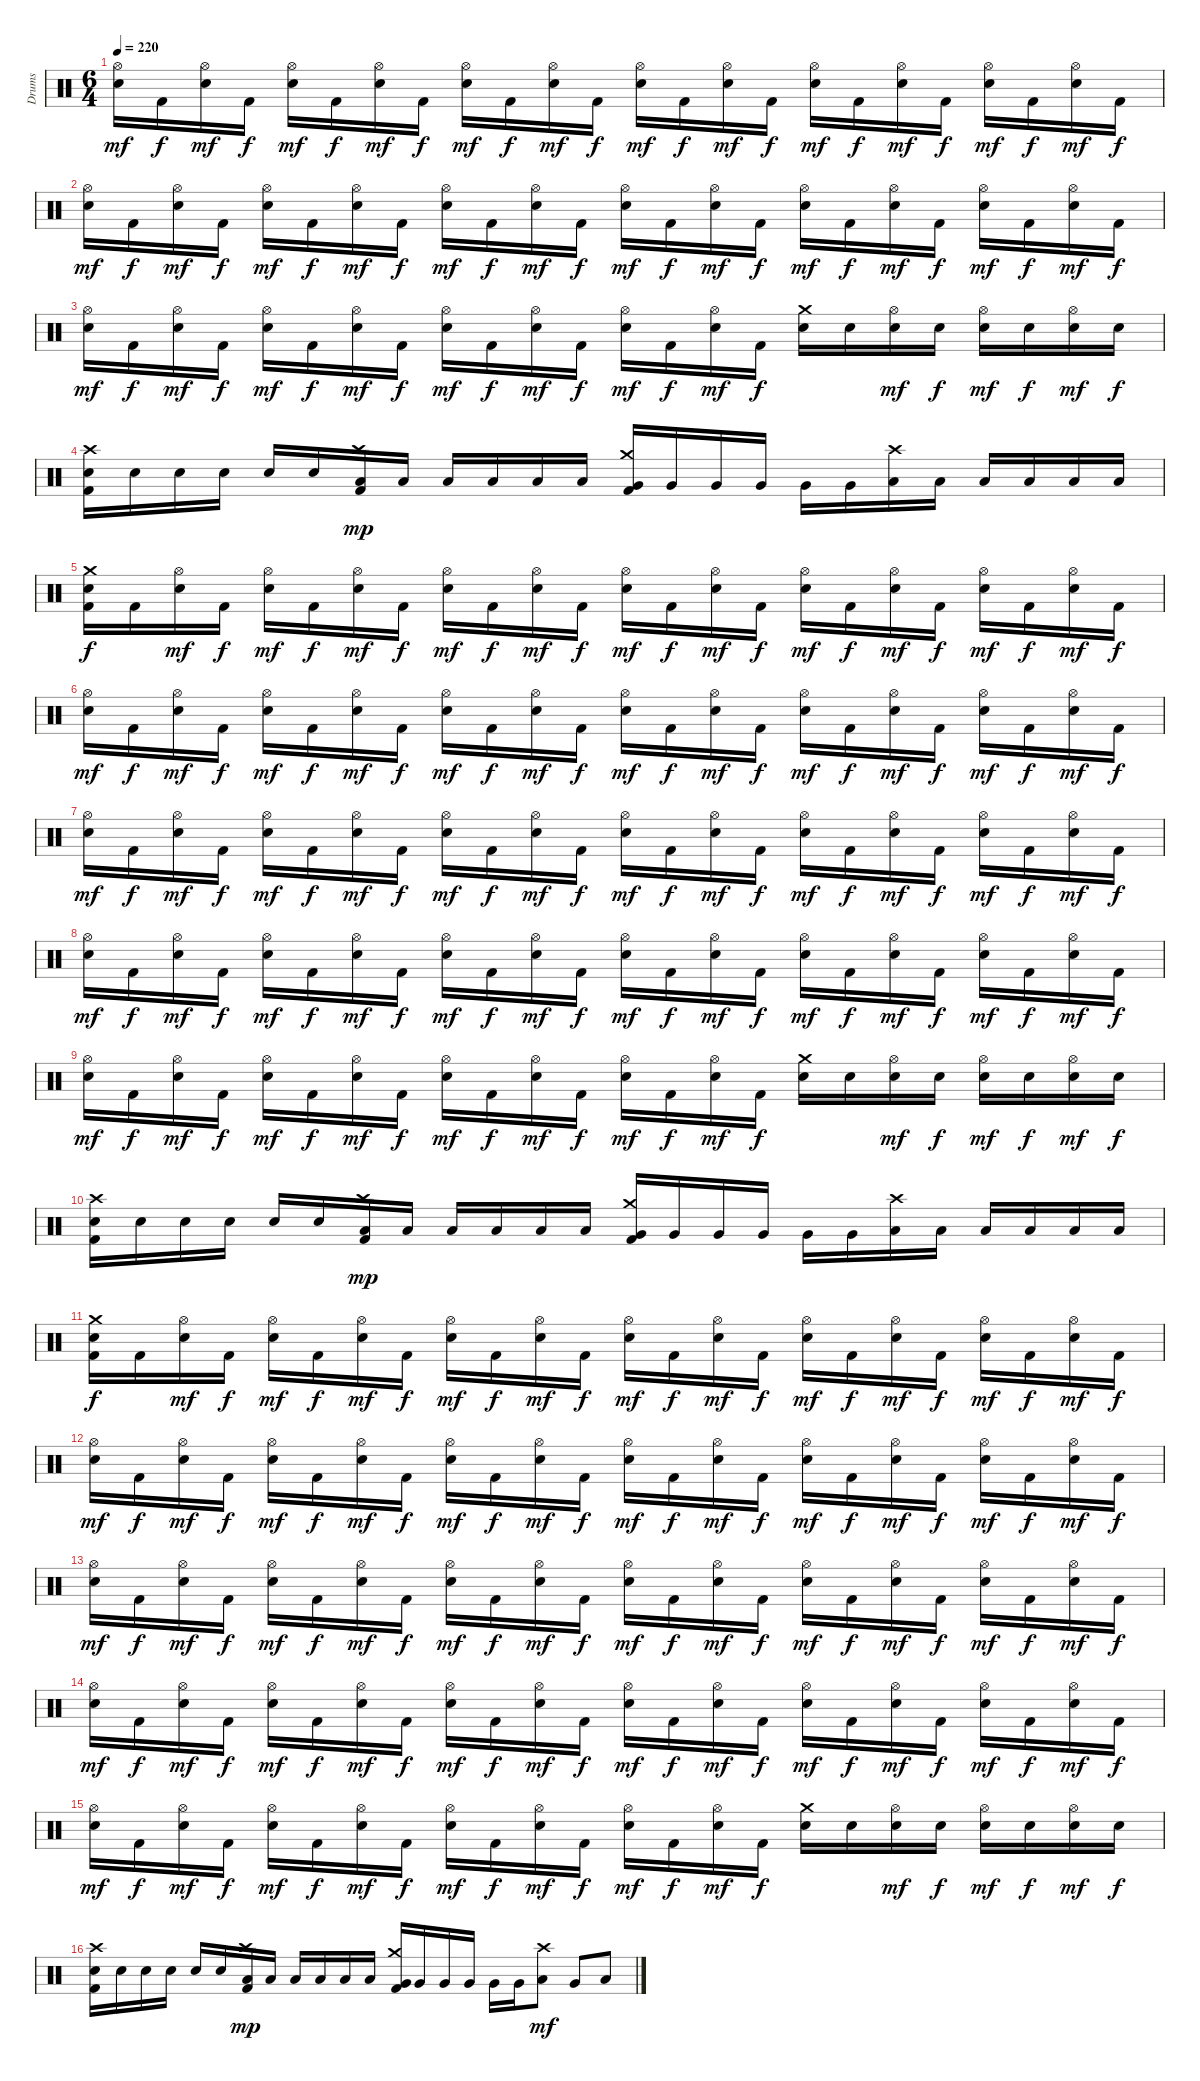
\track ("Drums" "Drums") {instrument percussion}
\staff {score}
\articulation defaults
\ts (6 4)
\tempo 220
\clef neutral
\ks c
("Hi-Hat (open)" "Electric Snare (hit)").16{dy mf} "Kick (hit) 2".16{dy f} ("Hi-Hat (open)" "Electric Snare (hit)").16{dy mf} "Kick (hit) 2".16{dy f} ("Hi-Hat (open)" "Electric Snare (hit)").16{dy mf} "Kick (hit) 2".16{dy f} ("Hi-Hat (open)" "Electric Snare (hit)").16{dy mf} "Kick (hit) 2".16{dy f} ("Hi-Hat (open)" "Electric Snare (hit)").16{dy mf} "Kick (hit) 2".16{dy f} ("Hi-Hat (open)" "Electric Snare (hit)").16{dy mf} "Kick (hit) 2".16{dy f} ("Hi-Hat (open)" "Electric Snare (hit)").16{dy mf} "Kick (hit) 2".16{dy f} ("Hi-Hat (open)" "Electric Snare (hit)").16{dy mf} "Kick (hit) 2".16{dy f} ("Hi-Hat (open)" "Electric Snare (hit)").16{dy mf} "Kick (hit) 2".16{dy f} ("Hi-Hat (open)" "Electric Snare (hit)").16{dy mf} "Kick (hit) 2".16{dy f} ("Hi-Hat (open)" "Electric Snare (hit)").16{dy mf} "Kick (hit) 2".16{dy f} ("Hi-Hat (open)" "Electric Snare (hit)").16{dy mf} "Kick (hit) 2".16{dy f} |
("Hi-Hat (open)" "Electric Snare (hit)").16{dy mf} "Kick (hit) 2".16{dy f} ("Hi-Hat (open)" "Electric Snare (hit)").16{dy mf} "Kick (hit) 2".16{dy f} ("Hi-Hat (open)" "Electric Snare (hit)").16{dy mf} "Kick (hit) 2".16{dy f} ("Hi-Hat (open)" "Electric Snare (hit)").16{dy mf} "Kick (hit) 2".16{dy f} ("Hi-Hat (open)" "Electric Snare (hit)").16{dy mf} "Kick (hit) 2".16{dy f} ("Hi-Hat (open)" "Electric Snare (hit)").16{dy mf} "Kick (hit) 2".16{dy f} ("Hi-Hat (open)" "Electric Snare (hit)").16{dy mf} "Kick (hit) 2".16{dy f} ("Hi-Hat (open)" "Electric Snare (hit)").16{dy mf} "Kick (hit) 2".16{dy f} ("Hi-Hat (open)" "Electric Snare (hit)").16{dy mf} "Kick (hit) 2".16{dy f} ("Hi-Hat (open)" "Electric Snare (hit)").16{dy mf} "Kick (hit) 2".16{dy f} ("Hi-Hat (open)" "Electric Snare (hit)").16{dy mf} "Kick (hit) 2".16{dy f} ("Hi-Hat (open)" "Electric Snare (hit)").16{dy mf} "Kick (hit) 2".16{dy f} |
("Hi-Hat (open)" "Electric Snare (hit)").16{dy mf} "Kick (hit) 2".16{dy f} ("Hi-Hat (open)" "Electric Snare (hit)").16{dy mf} "Kick (hit) 2".16{dy f} ("Hi-Hat (open)" "Electric Snare (hit)").16{dy mf} "Kick (hit) 2".16{dy f} ("Hi-Hat (open)" "Electric Snare (hit)").16{dy mf} "Kick (hit) 2".16{dy f} ("Hi-Hat (open)" "Electric Snare (hit)").16{dy mf} "Kick (hit) 2".16{dy f} ("Hi-Hat (open)" "Electric Snare (hit)").16{dy mf} "Kick (hit) 2".16{dy f} ("Hi-Hat (open)" "Electric Snare (hit)").16{dy mf} "Kick (hit) 2".16{dy f} ("Hi-Hat (open)" "Electric Snare (hit)").16{dy mf} "Kick (hit) 2".16{dy f} ("Crash medium (hit)" "Electric Snare (hit)").16 "Electric Snare (hit)".16 ("Hi-Hat (open)" "Electric Snare (hit)").16{dy mf} "Electric Snare (hit)".16{dy f} ("Hi-Hat (open)" "Electric Snare (hit)").16{dy mf} "Electric Snare (hit)".16{dy f} ("Hi-Hat (open)" "Electric Snare (hit)").16{dy mf} "Electric Snare (hit)".16{dy f} |
("Crash high (hit)" "Electric Snare (hit)" "Kick (hit) 2").16 "Electric Snare (hit)".16 "Electric Snare (hit)".16 "Electric Snare (hit)".16 "Electric Snare (hit)".16 "Electric Snare (hit)".16 ("Crash high (hit)" "Low Tom (hit)" "Kick (hit) 2").16{dy mp} "Low Tom (hit)".16 "Low Tom (hit)".16 "Low Tom (hit)".16 "Low Tom (hit)".16 "Low Tom (hit)".16 ("Crash medium (hit)" "Very Low Tom (hit)" "Kick (hit) 2").16 "Very Low Tom (hit)".16 "Very Low Tom (hit)".16 "Very Low Tom (hit)".16 "Very Low Tom (hit)".16 "Very Low Tom (hit)".16 ("Crash high (hit)" "Low Floor Tom (hit)").16 "Low Floor Tom (hit)".16 "Low Floor Tom (hit)".16 "Low Floor Tom (hit)".16 "Low Floor Tom (hit)".16 "Low Floor Tom (hit)".16 |
("Crash medium (hit)" "Electric Snare (hit)" "Kick (hit) 2").16{dy f} "Kick (hit) 2".16 ("Hi-Hat (open)" "Electric Snare (hit)").16{dy mf} "Kick (hit) 2".16{dy f} ("Hi-Hat (open)" "Electric Snare (hit)").16{dy mf} "Kick (hit) 2".16{dy f} ("Hi-Hat (open)" "Electric Snare (hit)").16{dy mf} "Kick (hit) 2".16{dy f} ("Hi-Hat (open)" "Electric Snare (hit)").16{dy mf} "Kick (hit) 2".16{dy f} ("Hi-Hat (open)" "Electric Snare (hit)").16{dy mf} "Kick (hit) 2".16{dy f} ("Hi-Hat (open)" "Electric Snare (hit)").16{dy mf} "Kick (hit) 2".16{dy f} ("Hi-Hat (open)" "Electric Snare (hit)").16{dy mf} "Kick (hit) 2".16{dy f} ("Hi-Hat (open)" "Electric Snare (hit)").16{dy mf} "Kick (hit) 2".16{dy f} ("Hi-Hat (open)" "Electric Snare (hit)").16{dy mf} "Kick (hit) 2".16{dy f} ("Hi-Hat (open)" "Electric Snare (hit)").16{dy mf} "Kick (hit) 2".16{dy f} ("Hi-Hat (open)" "Electric Snare (hit)").16{dy mf} "Kick (hit) 2".16{dy f} |
("Hi-Hat (open)" "Electric Snare (hit)").16{dy mf} "Kick (hit) 2".16{dy f} ("Hi-Hat (open)" "Electric Snare (hit)").16{dy mf} "Kick (hit) 2".16{dy f} ("Hi-Hat (open)" "Electric Snare (hit)").16{dy mf} "Kick (hit) 2".16{dy f} ("Hi-Hat (open)" "Electric Snare (hit)").16{dy mf} "Kick (hit) 2".16{dy f} ("Hi-Hat (open)" "Electric Snare (hit)").16{dy mf} "Kick (hit) 2".16{dy f} ("Hi-Hat (open)" "Electric Snare (hit)").16{dy mf} "Kick (hit) 2".16{dy f} ("Hi-Hat (open)" "Electric Snare (hit)").16{dy mf} "Kick (hit) 2".16{dy f} ("Hi-Hat (open)" "Electric Snare (hit)").16{dy mf} "Kick (hit) 2".16{dy f} ("Hi-Hat (open)" "Electric Snare (hit)").16{dy mf} "Kick (hit) 2".16{dy f} ("Hi-Hat (open)" "Electric Snare (hit)").16{dy mf} "Kick (hit) 2".16{dy f} ("Hi-Hat (open)" "Electric Snare (hit)").16{dy mf} "Kick (hit) 2".16{dy f} ("Hi-Hat (open)" "Electric Snare (hit)").16{dy mf} "Kick (hit) 2".16{dy f} |
("Hi-Hat (open)" "Electric Snare (hit)").16{dy mf} "Kick (hit) 2".16{dy f} ("Hi-Hat (open)" "Electric Snare (hit)").16{dy mf} "Kick (hit) 2".16{dy f} ("Hi-Hat (open)" "Electric Snare (hit)").16{dy mf} "Kick (hit) 2".16{dy f} ("Hi-Hat (open)" "Electric Snare (hit)").16{dy mf} "Kick (hit) 2".16{dy f} ("Hi-Hat (open)" "Electric Snare (hit)").16{dy mf} "Kick (hit) 2".16{dy f} ("Hi-Hat (open)" "Electric Snare (hit)").16{dy mf} "Kick (hit) 2".16{dy f} ("Hi-Hat (open)" "Electric Snare (hit)").16{dy mf} "Kick (hit) 2".16{dy f} ("Hi-Hat (open)" "Electric Snare (hit)").16{dy mf} "Kick (hit) 2".16{dy f} ("Hi-Hat (open)" "Electric Snare (hit)").16{dy mf} "Kick (hit) 2".16{dy f} ("Hi-Hat (open)" "Electric Snare (hit)").16{dy mf} "Kick (hit) 2".16{dy f} ("Hi-Hat (open)" "Electric Snare (hit)").16{dy mf} "Kick (hit) 2".16{dy f} ("Hi-Hat (open)" "Electric Snare (hit)").16{dy mf} "Kick (hit) 2".16{dy f} |
("Hi-Hat (open)" "Electric Snare (hit)").16{dy mf} "Kick (hit) 2".16{dy f} ("Hi-Hat (open)" "Electric Snare (hit)").16{dy mf} "Kick (hit) 2".16{dy f} ("Hi-Hat (open)" "Electric Snare (hit)").16{dy mf} "Kick (hit) 2".16{dy f} ("Hi-Hat (open)" "Electric Snare (hit)").16{dy mf} "Kick (hit) 2".16{dy f} ("Hi-Hat (open)" "Electric Snare (hit)").16{dy mf} "Kick (hit) 2".16{dy f} ("Hi-Hat (open)" "Electric Snare (hit)").16{dy mf} "Kick (hit) 2".16{dy f} ("Hi-Hat (open)" "Electric Snare (hit)").16{dy mf} "Kick (hit) 2".16{dy f} ("Hi-Hat (open)" "Electric Snare (hit)").16{dy mf} "Kick (hit) 2".16{dy f} ("Hi-Hat (open)" "Electric Snare (hit)").16{dy mf} "Kick (hit) 2".16{dy f} ("Hi-Hat (open)" "Electric Snare (hit)").16{dy mf} "Kick (hit) 2".16{dy f} ("Hi-Hat (open)" "Electric Snare (hit)").16{dy mf} "Kick (hit) 2".16{dy f} ("Hi-Hat (open)" "Electric Snare (hit)").16{dy mf} "Kick (hit) 2".16{dy f} |
("Hi-Hat (open)" "Electric Snare (hit)").16{dy mf} "Kick (hit) 2".16{dy f} ("Hi-Hat (open)" "Electric Snare (hit)").16{dy mf} "Kick (hit) 2".16{dy f} ("Hi-Hat (open)" "Electric Snare (hit)").16{dy mf} "Kick (hit) 2".16{dy f} ("Hi-Hat (open)" "Electric Snare (hit)").16{dy mf} "Kick (hit) 2".16{dy f} ("Hi-Hat (open)" "Electric Snare (hit)").16{dy mf} "Kick (hit) 2".16{dy f} ("Hi-Hat (open)" "Electric Snare (hit)").16{dy mf} "Kick (hit) 2".16{dy f} ("Hi-Hat (open)" "Electric Snare (hit)").16{dy mf} "Kick (hit) 2".16{dy f} ("Hi-Hat (open)" "Electric Snare (hit)").16{dy mf} "Kick (hit) 2".16{dy f} ("Crash medium (hit)" "Electric Snare (hit)").16 "Electric Snare (hit)".16 ("Hi-Hat (open)" "Electric Snare (hit)").16{dy mf} "Electric Snare (hit)".16{dy f} ("Hi-Hat (open)" "Electric Snare (hit)").16{dy mf} "Electric Snare (hit)".16{dy f} ("Hi-Hat (open)" "Electric Snare (hit)").16{dy mf} "Electric Snare (hit)".16{dy f} |
("Crash high (hit)" "Electric Snare (hit)" "Kick (hit) 2").16 "Electric Snare (hit)".16 "Electric Snare (hit)".16 "Electric Snare (hit)".16 "Electric Snare (hit)".16 "Electric Snare (hit)".16 ("Crash high (hit)" "Low Tom (hit)" "Kick (hit) 2").16{dy mp} "Low Tom (hit)".16 "Low Tom (hit)".16 "Low Tom (hit)".16 "Low Tom (hit)".16 "Low Tom (hit)".16 ("Crash medium (hit)" "Very Low Tom (hit)" "Kick (hit) 2").16 "Very Low Tom (hit)".16 "Very Low Tom (hit)".16 "Very Low Tom (hit)".16 "Very Low Tom (hit)".16 "Very Low Tom (hit)".16 ("Crash high (hit)" "Low Floor Tom (hit)").16 "Low Floor Tom (hit)".16 "Low Floor Tom (hit)".16 "Low Floor Tom (hit)".16 "Low Floor Tom (hit)".16 "Low Floor Tom (hit)".16 |
("Crash medium (hit)" "Electric Snare (hit)" "Kick (hit) 2").16{dy f} "Kick (hit) 2".16 ("Hi-Hat (open)" "Electric Snare (hit)").16{dy mf} "Kick (hit) 2".16{dy f} ("Hi-Hat (open)" "Electric Snare (hit)").16{dy mf} "Kick (hit) 2".16{dy f} ("Hi-Hat (open)" "Electric Snare (hit)").16{dy mf} "Kick (hit) 2".16{dy f} ("Hi-Hat (open)" "Electric Snare (hit)").16{dy mf} "Kick (hit) 2".16{dy f} ("Hi-Hat (open)" "Electric Snare (hit)").16{dy mf} "Kick (hit) 2".16{dy f} ("Hi-Hat (open)" "Electric Snare (hit)").16{dy mf} "Kick (hit) 2".16{dy f} ("Hi-Hat (open)" "Electric Snare (hit)").16{dy mf} "Kick (hit) 2".16{dy f} ("Hi-Hat (open)" "Electric Snare (hit)").16{dy mf} "Kick (hit) 2".16{dy f} ("Hi-Hat (open)" "Electric Snare (hit)").16{dy mf} "Kick (hit) 2".16{dy f} ("Hi-Hat (open)" "Electric Snare (hit)").16{dy mf} "Kick (hit) 2".16{dy f} ("Hi-Hat (open)" "Electric Snare (hit)").16{dy mf} "Kick (hit) 2".16{dy f} |
("Hi-Hat (open)" "Electric Snare (hit)").16{dy mf} "Kick (hit) 2".16{dy f} ("Hi-Hat (open)" "Electric Snare (hit)").16{dy mf} "Kick (hit) 2".16{dy f} ("Hi-Hat (open)" "Electric Snare (hit)").16{dy mf} "Kick (hit) 2".16{dy f} ("Hi-Hat (open)" "Electric Snare (hit)").16{dy mf} "Kick (hit) 2".16{dy f} ("Hi-Hat (open)" "Electric Snare (hit)").16{dy mf} "Kick (hit) 2".16{dy f} ("Hi-Hat (open)" "Electric Snare (hit)").16{dy mf} "Kick (hit) 2".16{dy f} ("Hi-Hat (open)" "Electric Snare (hit)").16{dy mf} "Kick (hit) 2".16{dy f} ("Hi-Hat (open)" "Electric Snare (hit)").16{dy mf} "Kick (hit) 2".16{dy f} ("Hi-Hat (open)" "Electric Snare (hit)").16{dy mf} "Kick (hit) 2".16{dy f} ("Hi-Hat (open)" "Electric Snare (hit)").16{dy mf} "Kick (hit) 2".16{dy f} ("Hi-Hat (open)" "Electric Snare (hit)").16{dy mf} "Kick (hit) 2".16{dy f} ("Hi-Hat (open)" "Electric Snare (hit)").16{dy mf} "Kick (hit) 2".16{dy f} |
("Hi-Hat (open)" "Electric Snare (hit)").16{dy mf} "Kick (hit) 2".16{dy f} ("Hi-Hat (open)" "Electric Snare (hit)").16{dy mf} "Kick (hit) 2".16{dy f} ("Hi-Hat (open)" "Electric Snare (hit)").16{dy mf} "Kick (hit) 2".16{dy f} ("Hi-Hat (open)" "Electric Snare (hit)").16{dy mf} "Kick (hit) 2".16{dy f} ("Hi-Hat (open)" "Electric Snare (hit)").16{dy mf} "Kick (hit) 2".16{dy f} ("Hi-Hat (open)" "Electric Snare (hit)").16{dy mf} "Kick (hit) 2".16{dy f} ("Hi-Hat (open)" "Electric Snare (hit)").16{dy mf} "Kick (hit) 2".16{dy f} ("Hi-Hat (open)" "Electric Snare (hit)").16{dy mf} "Kick (hit) 2".16{dy f} ("Hi-Hat (open)" "Electric Snare (hit)").16{dy mf} "Kick (hit) 2".16{dy f} ("Hi-Hat (open)" "Electric Snare (hit)").16{dy mf} "Kick (hit) 2".16{dy f} ("Hi-Hat (open)" "Electric Snare (hit)").16{dy mf} "Kick (hit) 2".16{dy f} ("Hi-Hat (open)" "Electric Snare (hit)").16{dy mf} "Kick (hit) 2".16{dy f} |
("Hi-Hat (open)" "Electric Snare (hit)").16{dy mf} "Kick (hit) 2".16{dy f} ("Hi-Hat (open)" "Electric Snare (hit)").16{dy mf} "Kick (hit) 2".16{dy f} ("Hi-Hat (open)" "Electric Snare (hit)").16{dy mf} "Kick (hit) 2".16{dy f} ("Hi-Hat (open)" "Electric Snare (hit)").16{dy mf} "Kick (hit) 2".16{dy f} ("Hi-Hat (open)" "Electric Snare (hit)").16{dy mf} "Kick (hit) 2".16{dy f} ("Hi-Hat (open)" "Electric Snare (hit)").16{dy mf} "Kick (hit) 2".16{dy f} ("Hi-Hat (open)" "Electric Snare (hit)").16{dy mf} "Kick (hit) 2".16{dy f} ("Hi-Hat (open)" "Electric Snare (hit)").16{dy mf} "Kick (hit) 2".16{dy f} ("Hi-Hat (open)" "Electric Snare (hit)").16{dy mf} "Kick (hit) 2".16{dy f} ("Hi-Hat (open)" "Electric Snare (hit)").16{dy mf} "Kick (hit) 2".16{dy f} ("Hi-Hat (open)" "Electric Snare (hit)").16{dy mf} "Kick (hit) 2".16{dy f} ("Hi-Hat (open)" "Electric Snare (hit)").16{dy mf} "Kick (hit) 2".16{dy f} |
("Hi-Hat (open)" "Electric Snare (hit)").16{dy mf} "Kick (hit) 2".16{dy f} ("Hi-Hat (open)" "Electric Snare (hit)").16{dy mf} "Kick (hit) 2".16{dy f} ("Hi-Hat (open)" "Electric Snare (hit)").16{dy mf} "Kick (hit) 2".16{dy f} ("Hi-Hat (open)" "Electric Snare (hit)").16{dy mf} "Kick (hit) 2".16{dy f} ("Hi-Hat (open)" "Electric Snare (hit)").16{dy mf} "Kick (hit) 2".16{dy f} ("Hi-Hat (open)" "Electric Snare (hit)").16{dy mf} "Kick (hit) 2".16{dy f} ("Hi-Hat (open)" "Electric Snare (hit)").16{dy mf} "Kick (hit) 2".16{dy f} ("Hi-Hat (open)" "Electric Snare (hit)").16{dy mf} "Kick (hit) 2".16{dy f} ("Crash medium (hit)" "Electric Snare (hit)").16 "Electric Snare (hit)".16 ("Hi-Hat (open)" "Electric Snare (hit)").16{dy mf} "Electric Snare (hit)".16{dy f} ("Hi-Hat (open)" "Electric Snare (hit)").16{dy mf} "Electric Snare (hit)".16{dy f} ("Hi-Hat (open)" "Electric Snare (hit)").16{dy mf} "Electric Snare (hit)".16{dy f} |
("Crash high (hit)" "Electric Snare (hit)" "Kick (hit) 2").16 "Electric Snare (hit)".16 "Electric Snare (hit)".16 "Electric Snare (hit)".16 "Electric Snare (hit)".16 "Electric Snare (hit)".16 ("Crash high (hit)" "Low Tom (hit)" "Kick (hit) 2").16{dy mp} "Low Tom (hit)".16 "Low Tom (hit)".16 "Low Tom (hit)".16 "Low Tom (hit)".16 "Low Tom (hit)".16 ("Crash medium (hit)" "Very Low Tom (hit)" "Kick (hit) 2").16 "Very Low Tom (hit)".16 "Very Low Tom (hit)".16 "Very Low Tom (hit)".16 "Very Low Tom (hit)".16 "Very Low Tom (hit)".16 ("Crash high (hit)" "Low Tom (hit)").8{dy mf} "Very Low Tom (hit)".8 "Low Floor Tom (hit)".8
